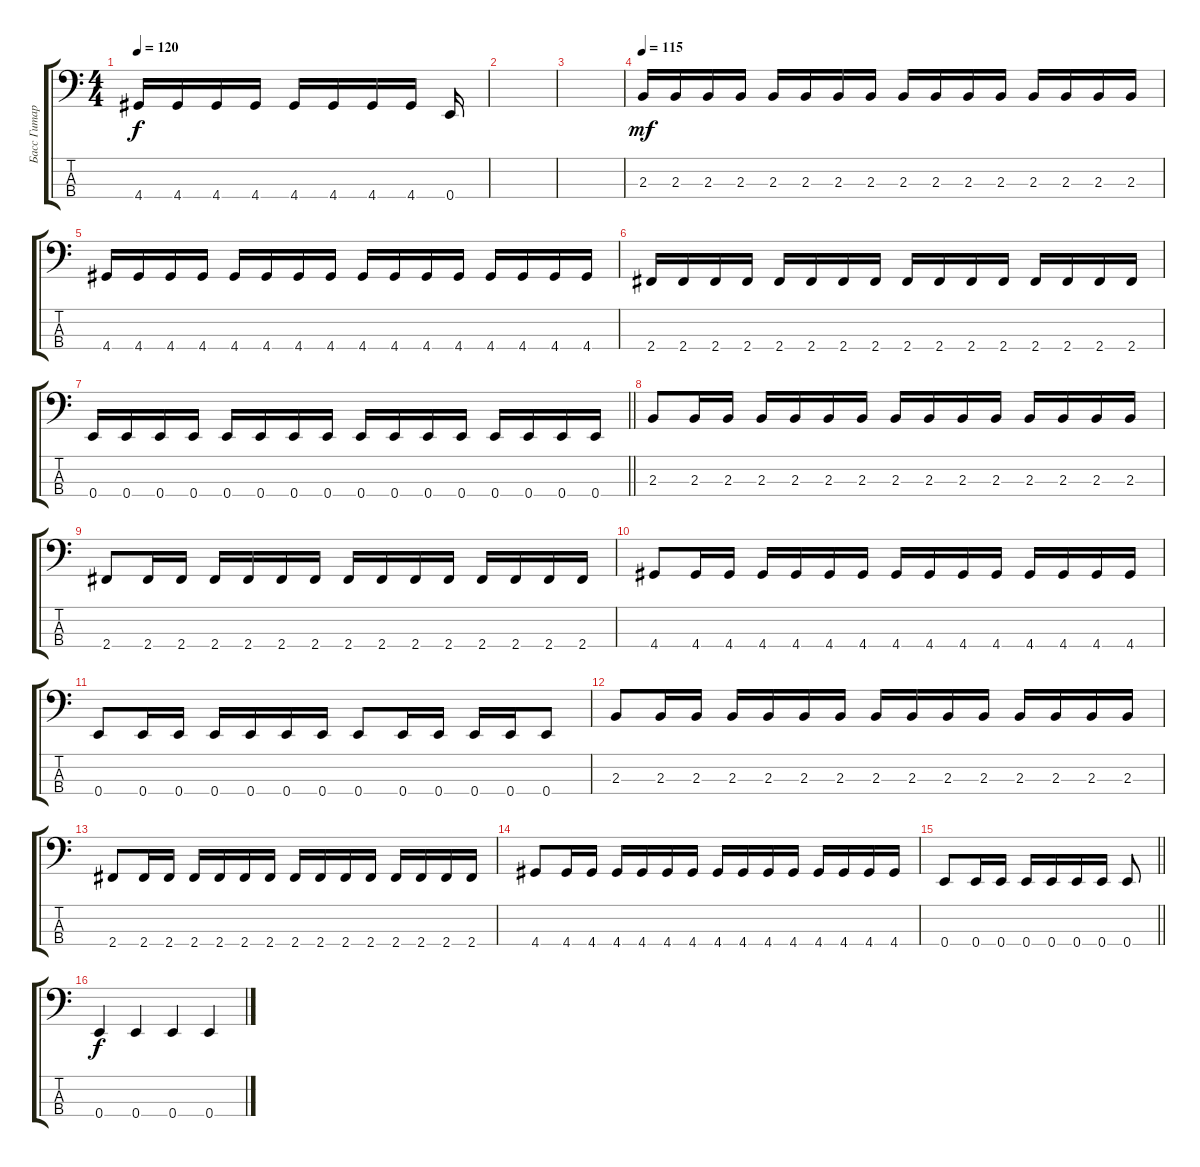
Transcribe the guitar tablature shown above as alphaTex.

\track ("Басс Гитара" "Басс Гитар") {instrument electricbasspick}
\staff {score tabs}
\tuning (G2 D2 A1 E1) {hide}
\ts (4 4)
\tempo 120
\clef f4
\ks c
4.4.16{dy f} 4.4.16 4.4.16 4.4.16 4.4.16 4.4.16 4.4.16 4.4.16 0.4.16 |
|
|
\tempo 115
2.3.16{dy mf} 2.3.16 2.3.16 2.3.16 2.3.16 2.3.16 2.3.16 2.3.16 2.3.16 2.3.16 2.3.16 2.3.16 2.3.16 2.3.16 2.3.16 2.3.16 |
4.4.16 4.4.16 4.4.16 4.4.16 4.4.16 4.4.16 4.4.16 4.4.16 4.4.16 4.4.16 4.4.16 4.4.16 4.4.16 4.4.16 4.4.16 4.4.16 |
2.4.16 2.4.16 2.4.16 2.4.16 2.4.16 2.4.16 2.4.16 2.4.16 2.4.16 2.4.16 2.4.16 2.4.16 2.4.16 2.4.16 2.4.16 2.4.16 |
\barLineRight lightlight
0.4.16 0.4.16 0.4.16 0.4.16 0.4.16 0.4.16 0.4.16 0.4.16 0.4.16 0.4.16 0.4.16 0.4.16 0.4.16 0.4.16 0.4.16 0.4.16 |
2.3.8 2.3.16 2.3.16 2.3.16 2.3.16 2.3.16 2.3.16 2.3.16 2.3.16 2.3.16 2.3.16 2.3.16 2.3.16 2.3.16 2.3.16 |
2.4.8 2.4.16 2.4.16 2.4.16 2.4.16 2.4.16 2.4.16 2.4.16 2.4.16 2.4.16 2.4.16 2.4.16 2.4.16 2.4.16 2.4.16 |
4.4.8 4.4.16 4.4.16 4.4.16 4.4.16 4.4.16 4.4.16 4.4.16 4.4.16 4.4.16 4.4.16 4.4.16 4.4.16 4.4.16 4.4.16 |
0.4.8 0.4.16 0.4.16 0.4.16 0.4.16 0.4.16 0.4.16 0.4.8 0.4.16 0.4.16 0.4.16 0.4.16 0.4.8 |
2.3.8 2.3.16 2.3.16 2.3.16 2.3.16 2.3.16 2.3.16 2.3.16 2.3.16 2.3.16 2.3.16 2.3.16 2.3.16 2.3.16 2.3.16 |
2.4.8 2.4.16 2.4.16 2.4.16 2.4.16 2.4.16 2.4.16 2.4.16 2.4.16 2.4.16 2.4.16 2.4.16 2.4.16 2.4.16 2.4.16 |
4.4.8 4.4.16 4.4.16 4.4.16 4.4.16 4.4.16 4.4.16 4.4.16 4.4.16 4.4.16 4.4.16 4.4.16 4.4.16 4.4.16 4.4.16 |
\barLineRight lightlight
0.4.8 0.4.16 0.4.16 0.4.16 0.4.16 0.4.16 0.4.16 0.4.8 |
0.4.4{dy f} 0.4.4 0.4.4 0.4.4
